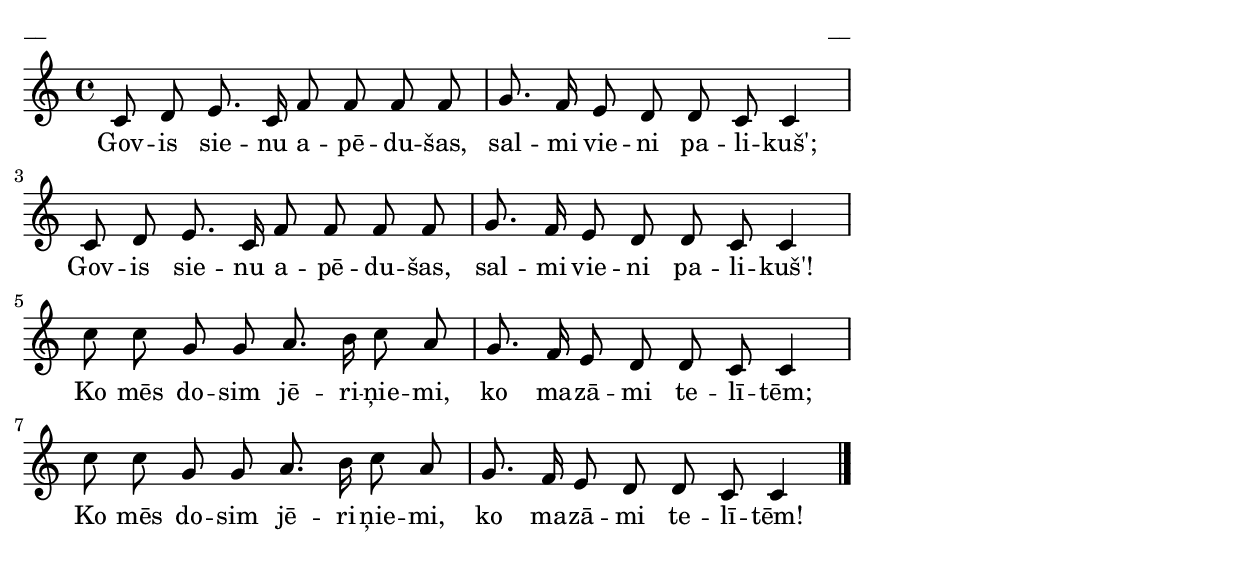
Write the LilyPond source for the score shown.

\version "2.13.18"
\paper {
line-width = 14\cm
left-margin = 0.4\cm
between-system-padding = 0.1\cm
between-system-space = 0.1\cm
}
%  Liela diena, 
% Govis sienu apēdušas, salmi vieni palikuši
\layout {
indent = #0
ragged-last = ##f
}


voiceA = \relative c' {
\clef "treble"
\key c \major
\time 4/4
c8 d e8. c16 f8 f f f |
g8. f16 e8 d d c c4 |
c8 d e8. c16 f8 f f f |
g8. f16 e8 d d c c4 |
c'8 c g g a8. b16 c8 a |
g8. f16 e8 d d c c4 |
c'8 c g g a8. b16 c8 a |
g8. f16 e8 d d c c4 | 
\bar"|."
}




lyricA = \lyricmode {

Gov -- is sie -- nu a -- pē -- du -- šas,
sal -- mi vie -- ni pa -- li -- kuš';
Gov -- is sie -- nu a -- pē -- du -- šas,
sal -- mi vie -- ni pa -- li -- kuš'!
Ko mēs do -- sim jē -- ri -- ņie -- mi,
ko ma -- zā -- mi te -- lī -- tēm;
Ko mēs do -- sim jē -- ri -- ņie -- mi,
ko ma -- zā -- mi te -- lī -- tēm!
}


fullScore = <<
\new Staff {
<<
\new Voice = "voiceA" { \oneVoice \autoBeamOff \voiceA }
\lyricsto "voiceA" \new Lyrics \lyricA
>>
}
>>



\score{
\fullScore
\header { piece = "__" opus = "__" }
}
\markup { \with-color #(x11-color 'white) \sans \smaller "__" }
\score {
\unfoldRepeats
\fullScore
\midi {
\context { \Staff \remove "Staff_performer" }
\context { \Voice \consists "Staff_performer" }
}
}


